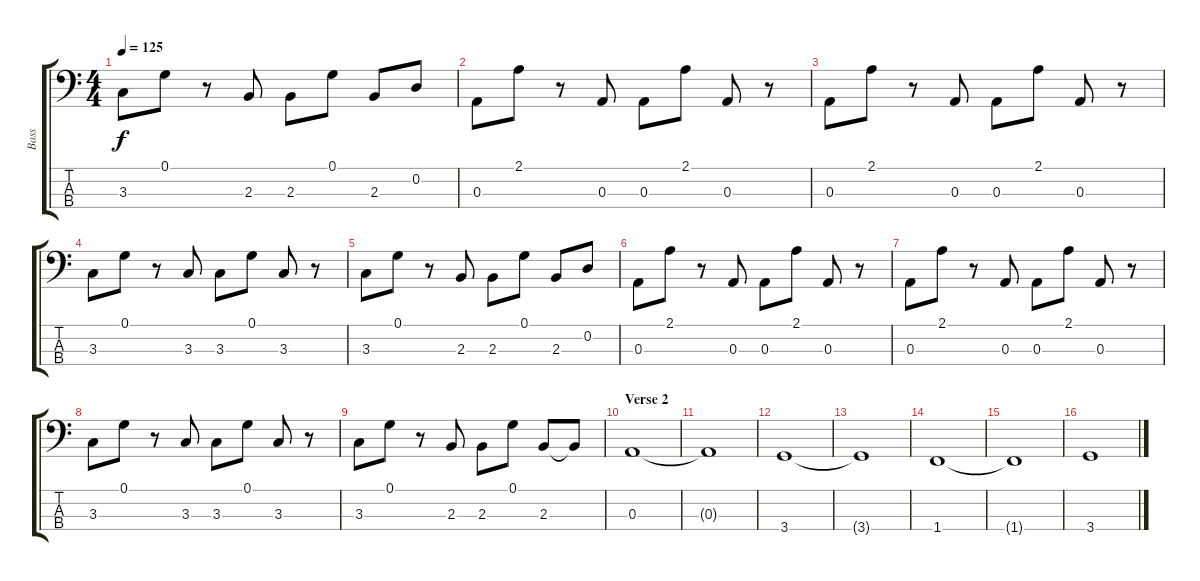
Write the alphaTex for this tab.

\track ("Bass" "Bass") {instrument electricbassfinger}
\staff {score tabs}
\tuning (G2 D2 A1 E1) {hide}
\ts (4 4)
\tempo 125
\clef f4
\ks c
3.3.8{dy f} 0.1.8 r.8 2.3.8 2.3.8 0.1.8 2.3.8 0.2.8 |
0.3.8 2.1.8 r.8 0.3.8 0.3.8 2.1.8 0.3.8 r.8 |
0.3.8 2.1.8 r.8 0.3.8 0.3.8 2.1.8 0.3.8 r.8 |
3.3.8 0.1.8 r.8 3.3.8 3.3.8 0.1.8 3.3.8 r.8 |
3.3.8 0.1.8 r.8 2.3.8 2.3.8 0.1.8 2.3.8 0.2.8 |
0.3.8 2.1.8 r.8 0.3.8 0.3.8 2.1.8 0.3.8 r.8 |
0.3.8 2.1.8 r.8 0.3.8 0.3.8 2.1.8 0.3.8 r.8 |
3.3.8 0.1.8 r.8 3.3.8 3.3.8 0.1.8 3.3.8 r.8 |
3.3.8 0.1.8 r.8 2.3.8 2.3.8 0.1.8 2.3.8 2.3{t}.8 |
\section ("" "Verse 2")
0.3.1 |
0.3{t}.1 |
3.4.1 |
3.4{t}.1 |
1.4.1 |
1.4{t}.1 |
3.4.1
